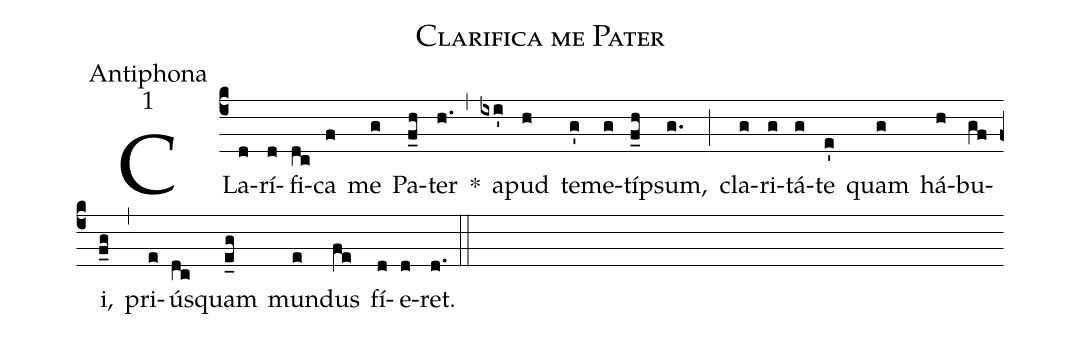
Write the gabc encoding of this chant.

name:Clarifica me Pater;
office-part:Antiphona;
mode:1;
%%
(c4) CLa(d)rí(d)fi(dc)ca(f) me(g) Pa(f_h)ter(h.) *(,) a(ixi')pud(h) te(g')me(g)tí(f_h)psum,(g.) (;) cla(g)ri(g)tá(g)te(e') quam(g) há(h)bu(gf)i,(f_g) (,) pri(e)ú(dc)squam(e_g) mun(e)dus(fe) fí(d)e(d)ret.(d.) (::)
